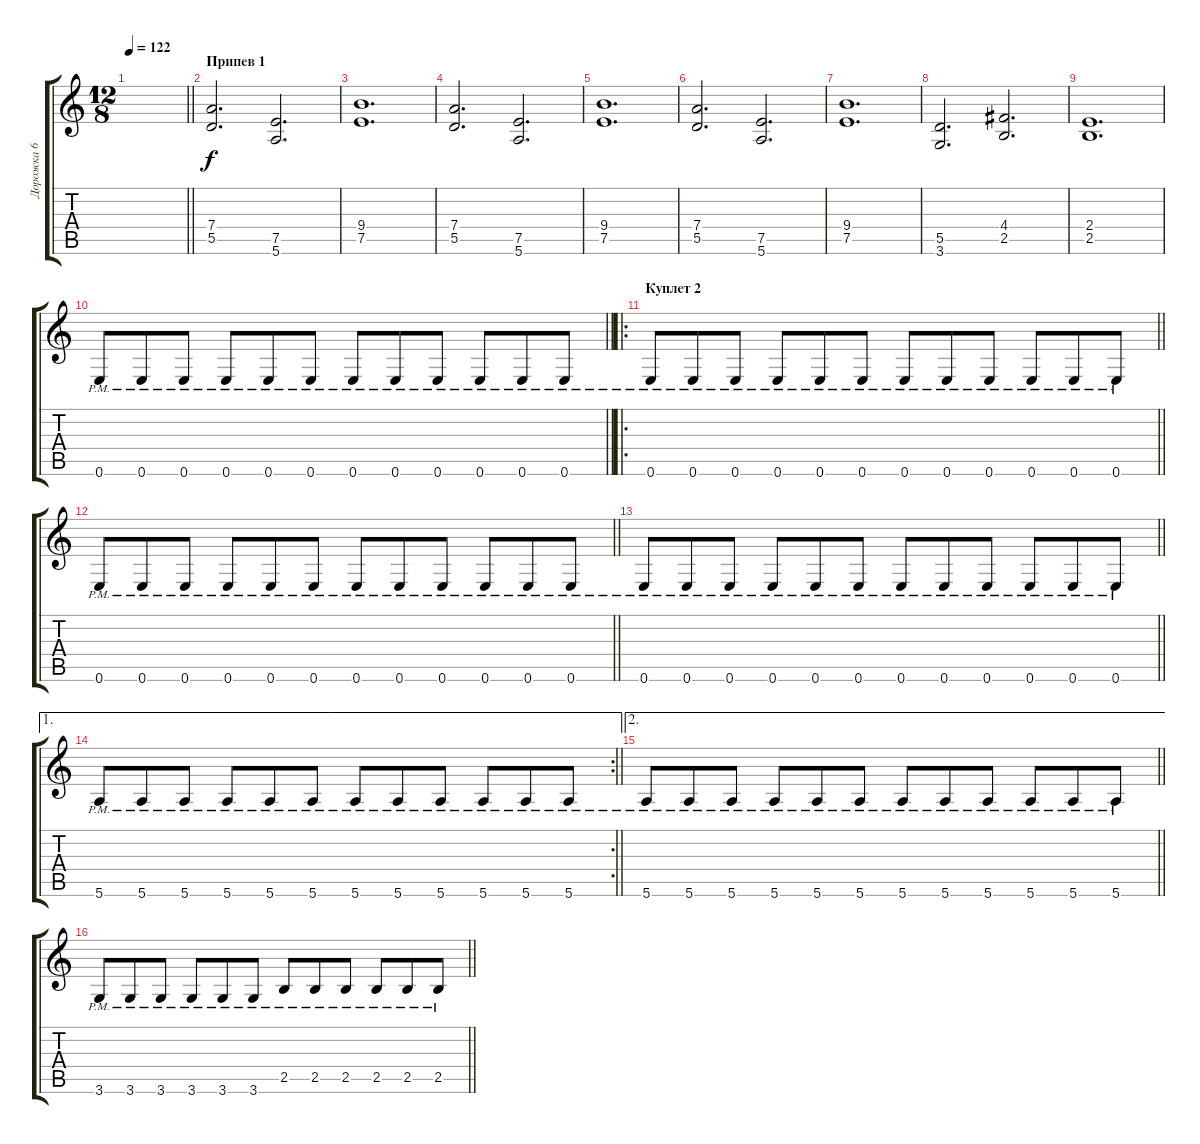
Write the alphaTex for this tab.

\track ("Дорожка 6" "Дорожка 6") {instrument distortionguitar}
\staff {score tabs}
\tuning (E4 B3 G3 D3 A2 E2) {hide}
\ts (12 8)
\tempo 122
\clef g2
\barLineRight lightlight
\ks c
|
\section ("" "Припев 1")
(7.4 5.5).2{d} (7.5 5.6).2{d} |
(9.4 7.5).1{d} |
(7.4 5.5).2{d} (7.5 5.6).2{d} |
(9.4 7.5).1{d} |
(7.4 5.5).2{d} (7.5 5.6).2{d} |
(9.4 7.5).1{d} |
(5.5 3.6).2{d} (4.4 2.5).2{d} |
(2.4 2.5).1{d} |
\barLineRight lightlight
0.6{pm}.8 0.6{pm}.8 0.6{pm}.8 0.6{pm}.8 0.6{pm}.8 0.6{pm}.8 0.6{pm}.8 0.6{pm}.8 0.6{pm}.8 0.6{pm}.8 0.6{pm}.8 0.6{pm}.8 |
\ro
\section ("" "Куплет 2")
\barLineRight lightlight
0.6{pm}.8 0.6{pm}.8 0.6{pm}.8 0.6{pm}.8 0.6{pm}.8 0.6{pm}.8 0.6{pm}.8 0.6{pm}.8 0.6{pm}.8 0.6{pm}.8 0.6{pm}.8 0.6{pm}.8 |
\barLineRight lightlight
0.6{pm}.8 0.6{pm}.8 0.6{pm}.8 0.6{pm}.8 0.6{pm}.8 0.6{pm}.8 0.6{pm}.8 0.6{pm}.8 0.6{pm}.8 0.6{pm}.8 0.6{pm}.8 0.6{pm}.8 |
\barLineRight lightlight
0.6{pm}.8 0.6{pm}.8 0.6{pm}.8 0.6{pm}.8 0.6{pm}.8 0.6{pm}.8 0.6{pm}.8 0.6{pm}.8 0.6{pm}.8 0.6{pm}.8 0.6{pm}.8 0.6{pm}.8 |
\ae 1
\rc 2
\barLineRight lightlight
5.6{pm}.8 5.6{pm}.8 5.6{pm}.8 5.6{pm}.8 5.6{pm}.8 5.6{pm}.8 5.6{pm}.8 5.6{pm}.8 5.6{pm}.8 5.6{pm}.8 5.6{pm}.8 5.6{pm}.8 |
\ae 2
\barLineRight lightlight
5.6{pm}.8 5.6{pm}.8 5.6{pm}.8 5.6{pm}.8 5.6{pm}.8 5.6{pm}.8 5.6{pm}.8 5.6{pm}.8 5.6{pm}.8 5.6{pm}.8 5.6{pm}.8 5.6{pm}.8 |
\barLineRight lightlight
3.6{pm}.8 3.6{pm}.8 3.6{pm}.8 3.6{pm}.8 3.6{pm}.8 3.6{pm}.8 2.5{pm}.8 2.5{pm}.8 2.5{pm}.8 2.5{pm}.8 2.5{pm}.8 2.5{pm}.8
